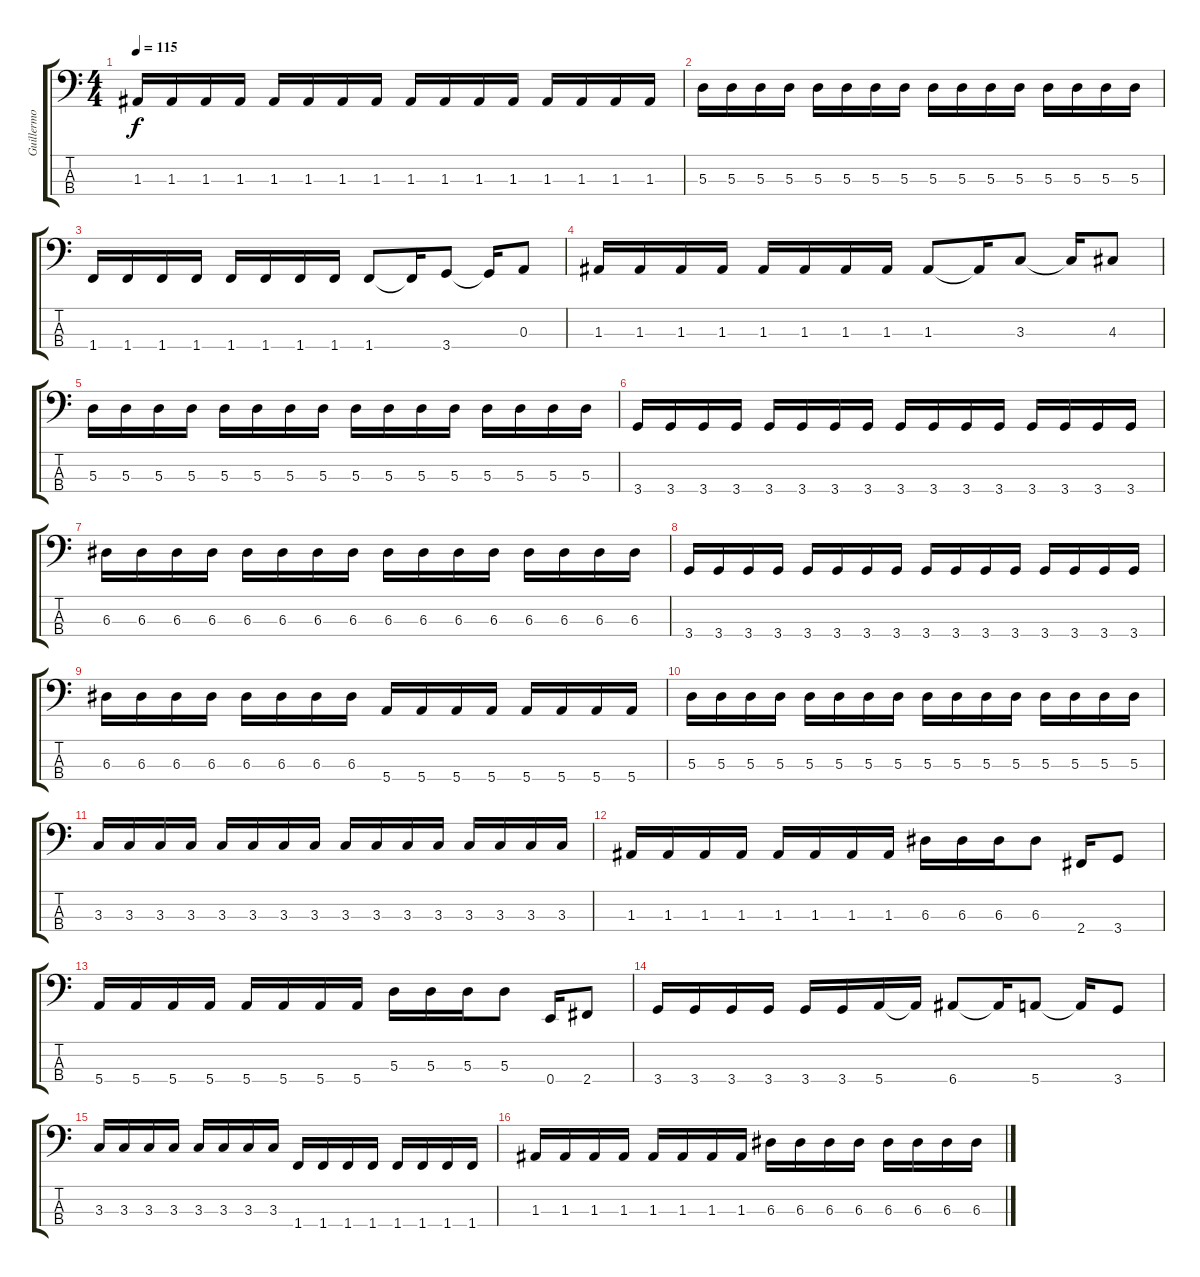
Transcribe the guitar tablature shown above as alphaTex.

\track ("Guillermo Sanchez" "Guillermo ") {instrument electricbasspick}
\staff {score tabs}
\tuning (G2 D2 A1 E1) {hide}
\ts (4 4)
\tempo 115
\clef f4
\ks c
1.3.16{dy f} 1.3.16 1.3.16 1.3.16 1.3.16 1.3.16 1.3.16 1.3.16 1.3.16 1.3.16 1.3.16 1.3.16 1.3.16 1.3.16 1.3.16 1.3.16 |
5.3.16 5.3.16 5.3.16 5.3.16 5.3.16 5.3.16 5.3.16 5.3.16 5.3.16 5.3.16 5.3.16 5.3.16 5.3.16 5.3.16 5.3.16 5.3.16 |
1.4.16 1.4.16 1.4.16 1.4.16 1.4.16 1.4.16 1.4.16 1.4.16 1.4.8 1.4{t}.16 3.4.8 3.4{t}.16 0.3.8 |
1.3.16 1.3.16 1.3.16 1.3.16 1.3.16 1.3.16 1.3.16 1.3.16 1.3.8 1.3{t}.16 3.3.8 3.3{t}.16 4.3.8 |
5.3.16 5.3.16 5.3.16 5.3.16 5.3.16 5.3.16 5.3.16 5.3.16 5.3.16 5.3.16 5.3.16 5.3.16 5.3.16 5.3.16 5.3.16 5.3.16 |
3.4.16 3.4.16 3.4.16 3.4.16 3.4.16 3.4.16 3.4.16 3.4.16 3.4.16 3.4.16 3.4.16 3.4.16 3.4.16 3.4.16 3.4.16 3.4.16 |
6.3.16 6.3.16 6.3.16 6.3.16 6.3.16 6.3.16 6.3.16 6.3.16 6.3.16 6.3.16 6.3.16 6.3.16 6.3.16 6.3.16 6.3.16 6.3.16 |
3.4.16 3.4.16 3.4.16 3.4.16 3.4.16 3.4.16 3.4.16 3.4.16 3.4.16 3.4.16 3.4.16 3.4.16 3.4.16 3.4.16 3.4.16 3.4.16 |
6.3.16 6.3.16 6.3.16 6.3.16 6.3.16 6.3.16 6.3.16 6.3.16 5.4.16 5.4.16 5.4.16 5.4.16 5.4.16 5.4.16 5.4.16 5.4.16 |
5.3.16 5.3.16 5.3.16 5.3.16 5.3.16 5.3.16 5.3.16 5.3.16 5.3.16 5.3.16 5.3.16 5.3.16 5.3.16 5.3.16 5.3.16 5.3.16 |
3.3.16 3.3.16 3.3.16 3.3.16 3.3.16 3.3.16 3.3.16 3.3.16 3.3.16 3.3.16 3.3.16 3.3.16 3.3.16 3.3.16 3.3.16 3.3.16 |
1.3.16 1.3.16 1.3.16 1.3.16 1.3.16 1.3.16 1.3.16 1.3.16 6.3.16 6.3.16 6.3.16 6.3.8 2.4.16 3.4.8 |
5.4.16 5.4.16 5.4.16 5.4.16 5.4.16 5.4.16 5.4.16 5.4.16 5.3.16 5.3.16 5.3.16 5.3.8 0.4.16 2.4.8 |
3.4.16 3.4.16 3.4.16 3.4.16 3.4.16 3.4.16 5.4.16 5.4{t}.16 6.4.8 6.4{t}.16 5.4.8 5.4{t}.16 3.4.8 |
3.3.16 3.3.16 3.3.16 3.3.16 3.3.16 3.3.16 3.3.16 3.3.16 1.4.16 1.4.16 1.4.16 1.4.16 1.4.16 1.4.16 1.4.16 1.4.16 |
1.3.16 1.3.16 1.3.16 1.3.16 1.3.16 1.3.16 1.3.16 1.3.16 6.3.16 6.3.16 6.3.16 6.3.16 6.3.16 6.3.16 6.3.16 6.3.16
